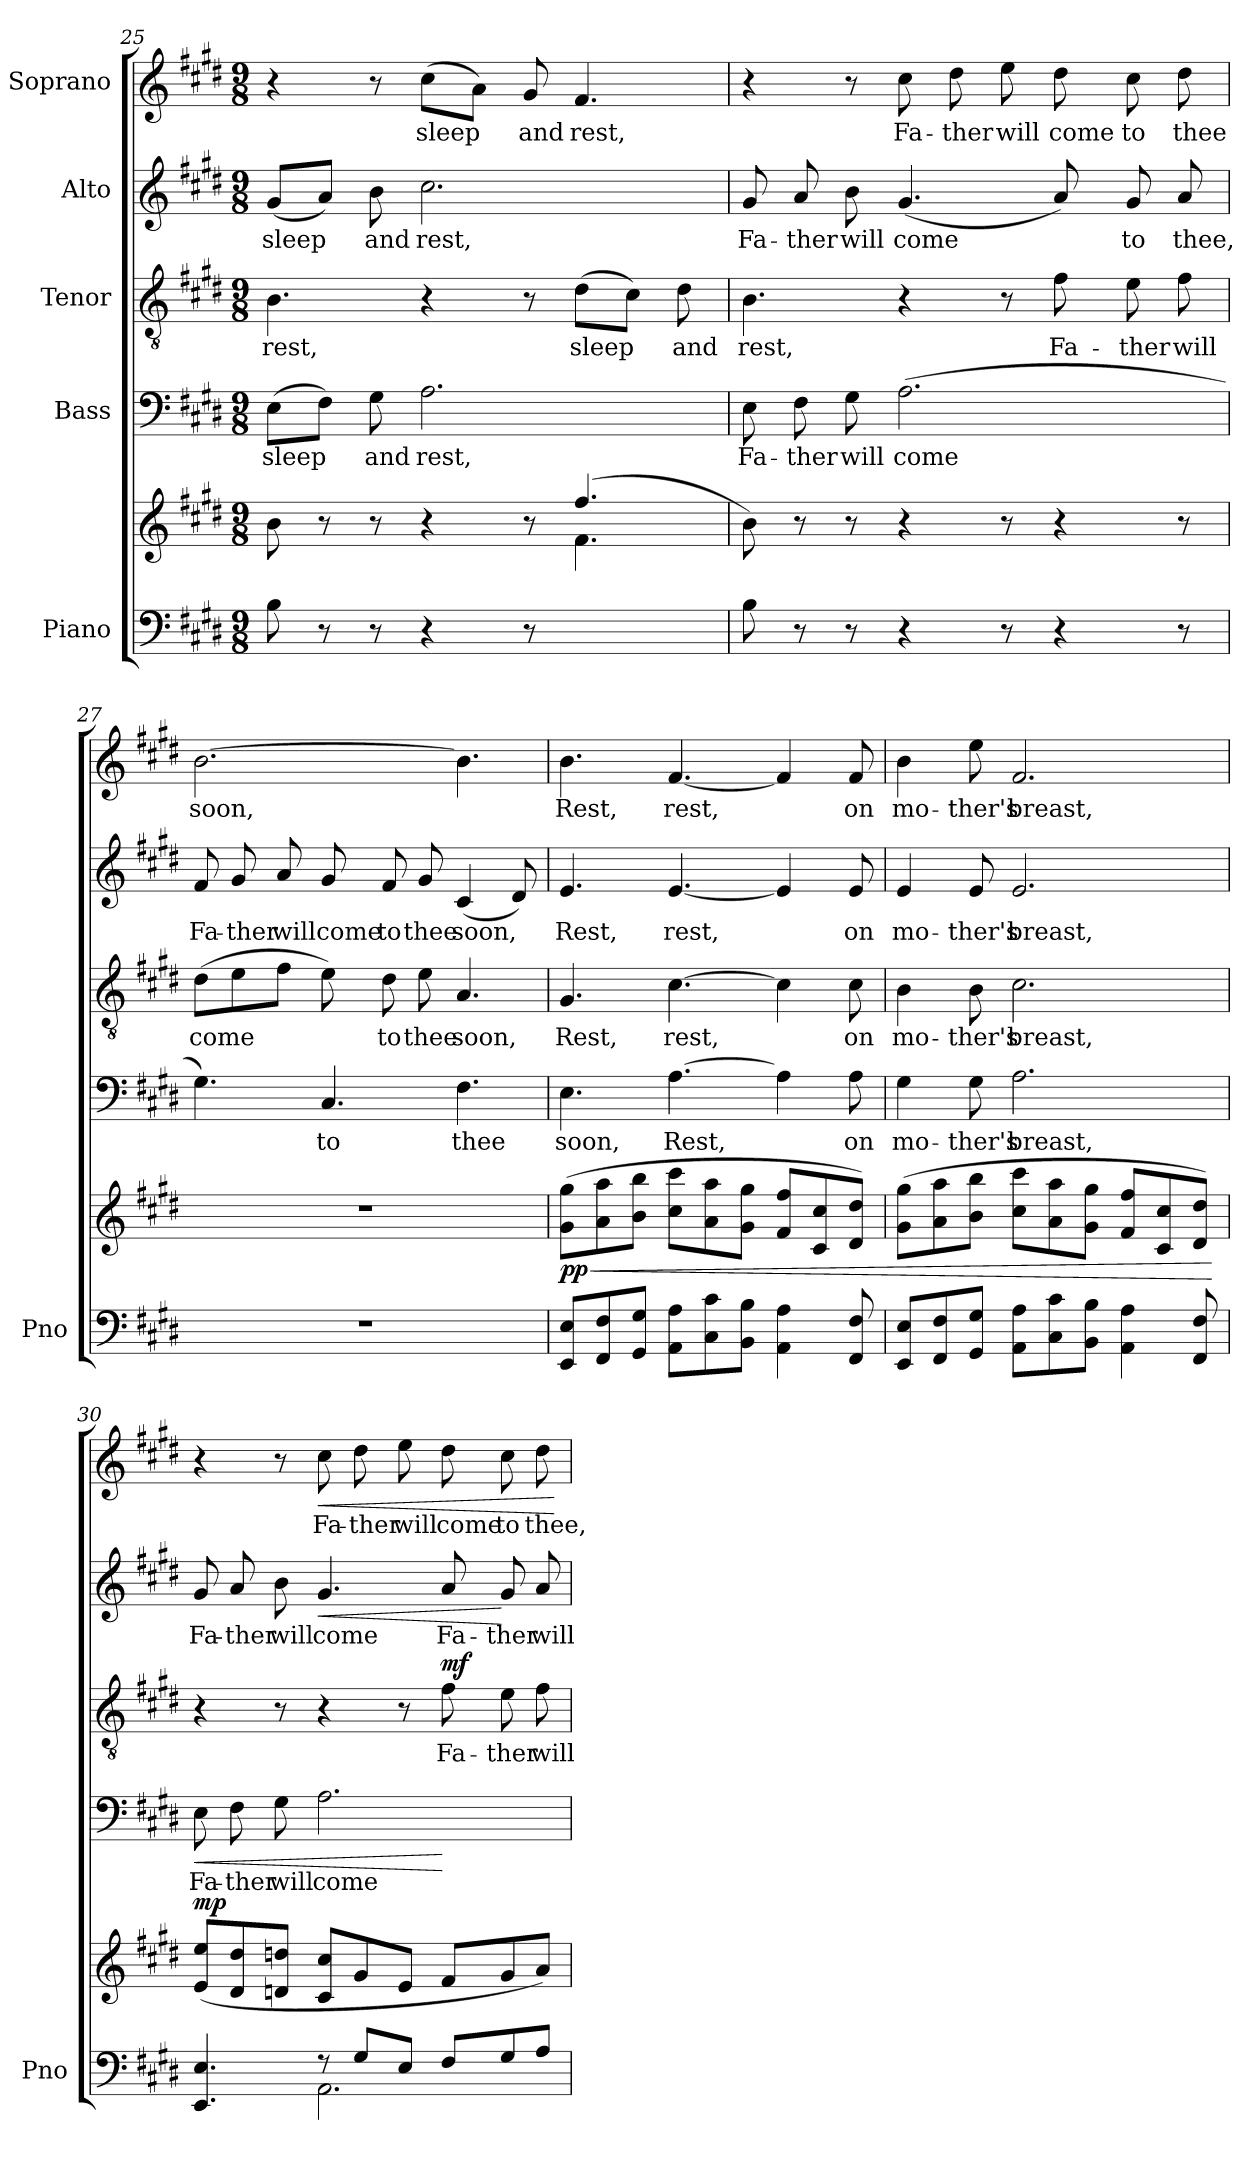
**kern	**kern	**dynam	**kern	**text	**dynam	**kern	**text	**dynam	**kern	**text	**dynam	**kern	**text	**dynam
*part5	*part5	*part5	*part4	*part4	*part4	*part3	*part3	*part3	*part2	*part2	*part2	*part1	*part1	*part1
*staff6	*staff5	*staff5/6	*staff4	*staff4	*staff4	*staff3	*staff3	*staff3	*staff2	*staff2	*staff2	*staff1	*staff1	*staff1
*I"Piano	*	*	*I"Bass	*	*	*I"Tenor	*	*	*I"Alto	*	*	*I"Soprano	*	*
*I'Pno	*	*	*	*	*	*	*	*	*	*	*	*	*	*
*clefF4	*clefG2	*	*clefF4	*	*	*clefGv2	*	*	*clefG2	*	*	*clefG2	*	*
*k[f#c#g#d#]	*k[f#c#g#d#]	*	*k[f#c#g#d#]	*	*	*k[f#c#g#d#]	*	*	*k[f#c#g#d#]	*	*	*k[f#c#g#d#]	*	*
*M9/8	*M9/8	*	*M9/8	*	*	*M9/8	*	*	*M9/8	*	*	*M9/8	*	*
=25	=25	=25	=25	=25	=25	=25	=25	=25	=25	=25	=25	=25	=25	=25
*	*^	*	*	*	*	*	*	*	*	*	*	*	*	*
!	!	!	!	!	!LO:LY:b	!	!	!LO:LY:b	!	!	!LO:LY:b	!	!	!	!
8B\	8b\	2.ryy	.	(>8E\L	sleep	.	4.B\	rest,	.	(<8g#/L	sleep	.	4r	.	.
8r	8r	.	.	8F#\J)	.	.	.	.	.	8a/J)	.	.	.	.	.
!	!	!	!	!	!LO:LY:b	!	!	!	!	!	!LO:LY:b	!	!	!	!
8r	8r	.	.	8G#\	and	.	.	.	.	8b\	and	.	8r	.	.
!	!	!	!	!	!LO:LY:b	!	!	!	!	!	!LO:LY:b	!	!	!LO:LY:b	!
4r	4r	.	.	2.A\	rest,	.	4r	.	.	2.cc#\	rest,	.	(>8cc#\L	sleep	.
.	.	.	.	.	.	.	.	.	.	.	.	.	8a\J)	.	.
!	!	!	!	!	!	!	!	!	!	!	!	!	!	!LO:LY:b	!
8r	8r	.	.	.	.	.	8r	.	.	.	.	.	8g#/	and	.
!	!	!	!	!	!	!	!	!LO:LY:b	!	!	!	!	!	!LO:LY:b	!
4.ryy	(>4.ff#/	(<4.f#\	.	.	.	.	(>8d#\L	sleep	.	.	.	.	4.f#/	rest,	.
.	.	.	.	.	.	.	8c#\J)	.	.	.	.	.	.	.	.
!	!	!	!	!	!	!	!	!LO:LY:b	!	!	!	!	!	!	!
.	.	.	.	.	.	.	8d#\	and	.	.	.	.	.	.	.
*	*v	*v	*	*	*	*	*	*	*	*	*	*	*	*	*
!!LO:PB:g=z
=26	=26	=26	=26	=26	=26	=26	=26	=26	=26	=26	=26	=26	=26	=26
!	!	!	!	!LO:LY:b	!	!	!LO:LY:b	!	!	!LO:LY:b	!	!	!	!
8B\)	8b\)	.	8E\	Fa-	.	4.B\	rest,	.	8g#/	Fa-	.	4r	.	.
!	!	!	!	!LO:LY:b	!	!	!	!	!	!LO:LY:b	!	!	!	!
8r	8r	.	8F#\	-ther	.	.	.	.	8a/	-ther	.	.	.	.
!	!	!	!	!LO:LY:b	!	!	!	!	!	!LO:LY:b	!	!	!	!
8r	8r	.	8G#\	will	.	.	.	.	8b\	will	.	8r	.	.
!	!	!	!	!LO:LY:b	!	!	!	!	!	!LO:LY:b	!	!	!LO:LY:b	!
4r	4r	.	(>2.A\	come	.	4r	.	.	(<4.g#/	come	.	8cc#\	Fa-	.
!	!	!	!	!	!	!	!	!	!	!	!	!	!LO:LY:b	!
.	.	.	.	.	.	.	.	.	.	.	.	8dd#\	-ther	.
!	!	!	!	!	!	!	!	!	!	!	!	!	!LO:LY:b	!
8r	8r	.	.	.	.	8r	.	.	.	.	.	8ee\	will	.
!	!	!	!	!	!	!	!LO:LY:b	!	!	!	!	!	!LO:LY:b	!
4r	4r	.	.	.	.	8f#\	Fa-	.	8a/)	.	.	8dd#\	come	.
!	!	!	!	!	!	!	!LO:LY:b	!	!	!LO:LY:b	!	!	!LO:LY:b	!
.	.	.	.	.	.	8e\	-ther	.	8g#/	to	.	8cc#\	to	.
!	!	!	!	!	!	!	!LO:LY:b	!	!	!LO:LY:b	!	!	!LO:LY:b	!
8r	8r	.	.	.	.	8f#\	will	.	8a/	thee,	.	8dd#\	thee	.
=27	=27	=27	=27	=27	=27	=27	=27	=27	=27	=27	=27	=27	=27	=27
!	!	!	!	!	!	!	!LO:LY:b	!	!	!LO:LY:b	!	!	!LO:LY:b	!
8%9r	8%9r	.	4.G#\)	.	.	(>8d#\L	come	.	8f#/	Fa-	.	[2.b\	soon,	.
!	!	!	!	!	!	!	!	!	!	!LO:LY:b	!	!	!	!
.	.	.	.	.	.	8e\	.	.	8g#/	-ther	.	.	.	.
!	!	!	!	!	!	!	!	!	!	!LO:LY:b	!	!	!	!
.	.	.	.	.	.	8f#\J	.	.	8a/	will	.	.	.	.
!	!	!	!	!LO:LY:b	!	!	!	!	!	!LO:LY:b	!	!	!	!
.	.	.	4.C#/	to	.	8e\)	.	.	8g#/	come	.	.	.	.
!	!	!	!	!	!	!	!LO:LY:b	!	!	!LO:LY:b	!	!	!	!
.	.	.	.	.	.	8d#\	to	.	8f#/	to	.	.	.	.
!	!	!	!	!	!	!	!LO:LY:b	!	!	!LO:LY:b	!	!	!	!
.	.	.	.	.	.	8e\	thee	.	8g#/	thee	.	.	.	.
!	!	!	!	!LO:LY:b	!	!	!LO:LY:b	!	!	!LO:LY:b	!	!	!	!
.	.	.	4.F#\	thee	.	4.A/	soon,	.	(<4c#/	soon,	.	4.b\]	.	.
.	.	.	.	.	.	.	.	.	8d#/)	.	.	.	.	.
=28	=28	=28	=28	=28	=28	=28	=28	=28	=28	=28	=28	=28	=28	=28
!	!	!LO:HP:b	!	!LO:LY:b	!	!	!LO:LY:b	!	!	!LO:LY:b	!	!	!LO:LY:b	!
!	!	!LO:DY:n=1:b	!	!	!	!	!	!	!	!	!	!	!	!
8EE/ 8E/L	(>8g#\ 8gg#\L	< pp	4.E\	soon,	.	4.G#/	Rest,	.	4.e/	Rest,	.	4.b\	Rest,	.
8FF#/ 8F#/	8a\ 8aa\	.	.	.	.	.	.	.	.	.	.	.	.	.
8GG#/ 8G#/J	8b\ 8bb\J	.	.	.	.	.	.	.	.	.	.	.	.	.
!	!	!	!	!LO:LY:b	!	!	!LO:LY:b	!	!	!LO:LY:b	!	!	!LO:LY:b	!
8AA\ 8A\L	8cc#\ 8ccc#\L	.	[4.A\	Rest,	.	[4.c#\	rest,	.	[4.e/	rest,	.	[4.f#/	rest,	.
8C#\ 8c#\	8a\ 8aa\	.	.	.	.	.	.	.	.	.	.	.	.	.
8BB\ 8B\J	8g#\ 8gg#\J	.	.	.	.	.	.	.	.	.	.	.	.	.
4AA\ 4A\	8f#/ 8ff#/L	.	4A\]	.	.	4c#\]	.	.	4e/]	.	.	4f#/]	.	.
.	8c#/ 8cc#/	.	.	.	.	.	.	.	.	.	.	.	.	.
!	!	!	!	!LO:LY:b	!	!	!LO:LY:b	!	!	!LO:LY:b	!	!	!LO:LY:b	!
8FF#/ 8F#/	8d#/ 8dd#/J)	.	8A\	on	.	8c#\	on	.	8e/	on	.	8f#/	on	.
=29	=29	=29	=29	=29	=29	=29	=29	=29	=29	=29	=29	=29	=29	=29
!	!	!	!	!LO:LY:b	!	!	!LO:LY:b	!	!	!LO:LY:b	!	!	!LO:LY:b	!
8EE/ 8E/L	(>8g#\ 8gg#\L	.	4G#\	mo-	.	4B\	mo-	.	4e/	mo-	.	4b\	mo-	.
8FF#/ 8F#/	8a\ 8aa\	.	.	.	.	.	.	.	.	.	.	.	.	.
!	!	!	!	!LO:LY:b	!	!	!LO:LY:b	!	!	!LO:LY:b	!	!	!LO:LY:b	!
8GG#/ 8G#/J	8b\ 8bb\J	.	8G#\	-ther's	.	8B\	-ther's	.	8e/	-ther's	.	8ee\	-ther's	.
!	!	!	!	!LO:LY:b	!	!	!LO:LY:b	!	!	!LO:LY:b	!	!	!LO:LY:b	!
8AA\ 8A\L	8cc#\ 8ccc#\L	.	2.A\	breast,	.	2.c#\	breast,	.	2.e/	breast,	.	2.f#/	breast,	.
8C#\ 8c#\	8a\ 8aa\	.	.	.	.	.	.	.	.	.	.	.	.	.
8BB\ 8B\J	8g#\ 8gg#\J	.	.	.	.	.	.	.	.	.	.	.	.	.
4AA\ 4A\	8f#/ 8ff#/L	.	.	.	.	.	.	.	.	.	.	.	.	.
.	8c#/ 8cc#/	.	.	.	.	.	.	.	.	.	.	.	.	.
8FF#/ 8F#/	8d#/ 8dd#/J)	.	.	.	.	.	.	.	.	.	.	.	.	.
.	.	[	.	.	.	.	.	.	.	.	.	.	.	.
!!LO:LB:g=z
=30	=30	=30	=30	=30	=30	=30	=30	=30	=30	=30	=30	=30	=30	=30
*^	*	*	*	*	*	*	*	*	*	*	*	*	*	*
!	!	!	!LO:DY:a	!	!LO:LY:b	!LO:HP:b	!	!	!	!	!LO:LY:b	!	!	!	!
*	*	*	*	*^	*	*	*	*	*	*	*	*	*	*	*
4.EE/ 4.E/	4.ryy	(>8e/ 8ee/L	mp	8E\	4.ryy	Fa-	<	4r	.	.	8g#/	Fa-	.	4r	.	.
!	!	!	!	!	!	!LO:LY:b	!	!	!	!	!	!LO:LY:b	!	!	!	!
.	.	8d#/ 8dd#/	.	8F#\	.	-ther	.	.	.	.	8a/	-ther	.	.	.	.
!	!	!	!	!	!	!LO:LY:b	!	!	!	!	!	!LO:LY:b	!	!	!	!
.	.	8dn/ 8ddn/J	.	8G#\	.	will	.	8r	.	.	8b\	will	.	8r	.	.
!	!	!	!	!	!	!LO:LY:b	!	!	!	!	!	!LO:LY:b	!LO:HP:b	!	!LO:LY:b	!LO:HP:b
8r	2.AA\	8c#/ 8cc#/L	.	2.A\	4.ryy	come	.	4r	.	.	4.g#/	come	<	8cc#\	Fa-	<
!	!	!	!	!	!	!	!	!	!	!	!	!	!	!	!LO:LY:b	!
8G#/L	.	8g#/	.	.	.	.	.	.	.	.	.	.	.	8dd#\	-ther	.
!	!	!	!	!	!	!	!	!	!	!	!	!	!	!	!LO:LY:b	!
8E/J	.	8e/J	.	.	.	.	.	8r	.	.	.	.	.	8ee\	will	.
!	!	!	!	!	!	!	!	!	!LO:LY:b	!LO:DY:a	!	!LO:LY:b	!	!	!LO:LY:b	!
8F#/L	.	8f#/L	.	.	4.ryy	.	[	8f#\	Fa-	mf	8a/	Fa-	.	8dd#\	come	.
!	!	!	!	!	!	!	!	!	!LO:LY:b	!	!	!LO:LY:b	!	!	!LO:LY:b	!
8G#/	.	8g#/	.	.	.	.	.	8e\	-ther	.	8g#/	-ther	[	8cc#\	to	.
!	!	!	!	!	!	!	!	!	!LO:LY:b	!	!	!LO:LY:b	!	!	!LO:LY:b	!
8A/J	.	8a/J)	.	.	.	.	.	8f#\	will	.	8a/	will	.	8dd#\	thee,	.
*v	*v	*	*	*v	*v	*	*	*	*	*	*	*	*	*	*	*
.	.	.	.	.	.	.	.	.	.	.	.	.	.	[
=	=	=	=	=	=	=	=	=	=	=	=	=	=	=
*-	*-	*-	*-	*-	*-	*-	*-	*-	*-	*-	*-	*-	*-	*-
